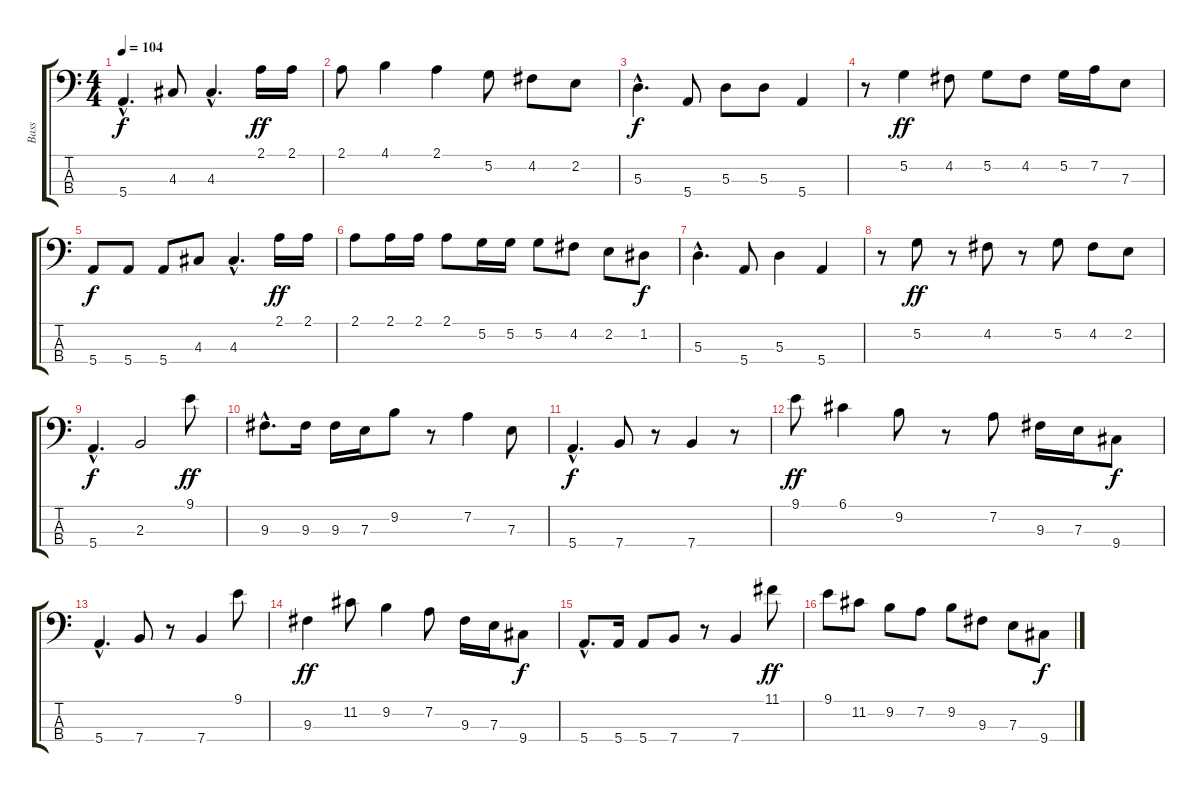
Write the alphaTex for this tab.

\track ("Bass" "Bass") {instrument electricbasspick}
\staff {score tabs}
\tuning (G2 D2 A1 E1) {hide}
\ts (4 4)
\tempo 104
\clef f4
\ks c
5.4{hac}.4{d dy f} 4.3.8 4.3{hac}.4{d} 2.1.16{dy ff} 2.1.16 |
2.1.8 4.1.4 2.1.4 5.2.8 4.2.8 2.2.8 |
5.3{hac}.4{d dy f} 5.4.8 5.3.8 5.3.8 5.4.4 |
r.8 5.2.4{dy ff} 4.2.8 5.2.8 4.2.8 5.2.16 7.2.16 7.3.8 |
5.4.8{dy f} 5.4.8 5.4.8 4.3.8 4.3{hac}.4{d} 2.1.16{dy ff} 2.1.16 |
2.1.8 2.1.16 2.1.16 2.1.8 5.2.16 5.2.16 5.2.8 4.2.8 2.2.8 1.2.8{dy f} |
5.3{hac}.4{d} 5.4.8 5.3.4 5.4.4 |
r.8 5.2.8{dy ff} r.8 4.2.8 r.8 5.2.8 4.2.8 2.2.8 |
5.4{hac}.4{d dy f} 2.3.2 9.1.8{dy ff} |
9.3{hac}.8{d} 9.3.16 9.3.16 7.3.16 9.2.8 r.8 7.2.4 7.3.8 |
5.4{hac}.4{d dy f} 7.4.8 r.8 7.4.4 r.8 |
9.1.8{dy ff} 6.1.4 9.2.8 r.8 7.2.8 9.3.16 7.3.16 9.4.8{dy f} |
5.4{hac}.4{d} 7.4.8 r.8 7.4.4 9.1.8 |
9.3.4{dy ff} 11.2.8 9.2.4 7.2.8 9.3.16 7.3.16 9.4.8{dy f} |
5.4{hac}.8{d} 5.4.16 5.4.8 7.4.8 r.8 7.4.4 11.1.8{dy ff} |
9.1.8 11.2.8 9.2.8 7.2.8 9.2.8 9.3.8 7.3.8 9.4.8{dy f}
